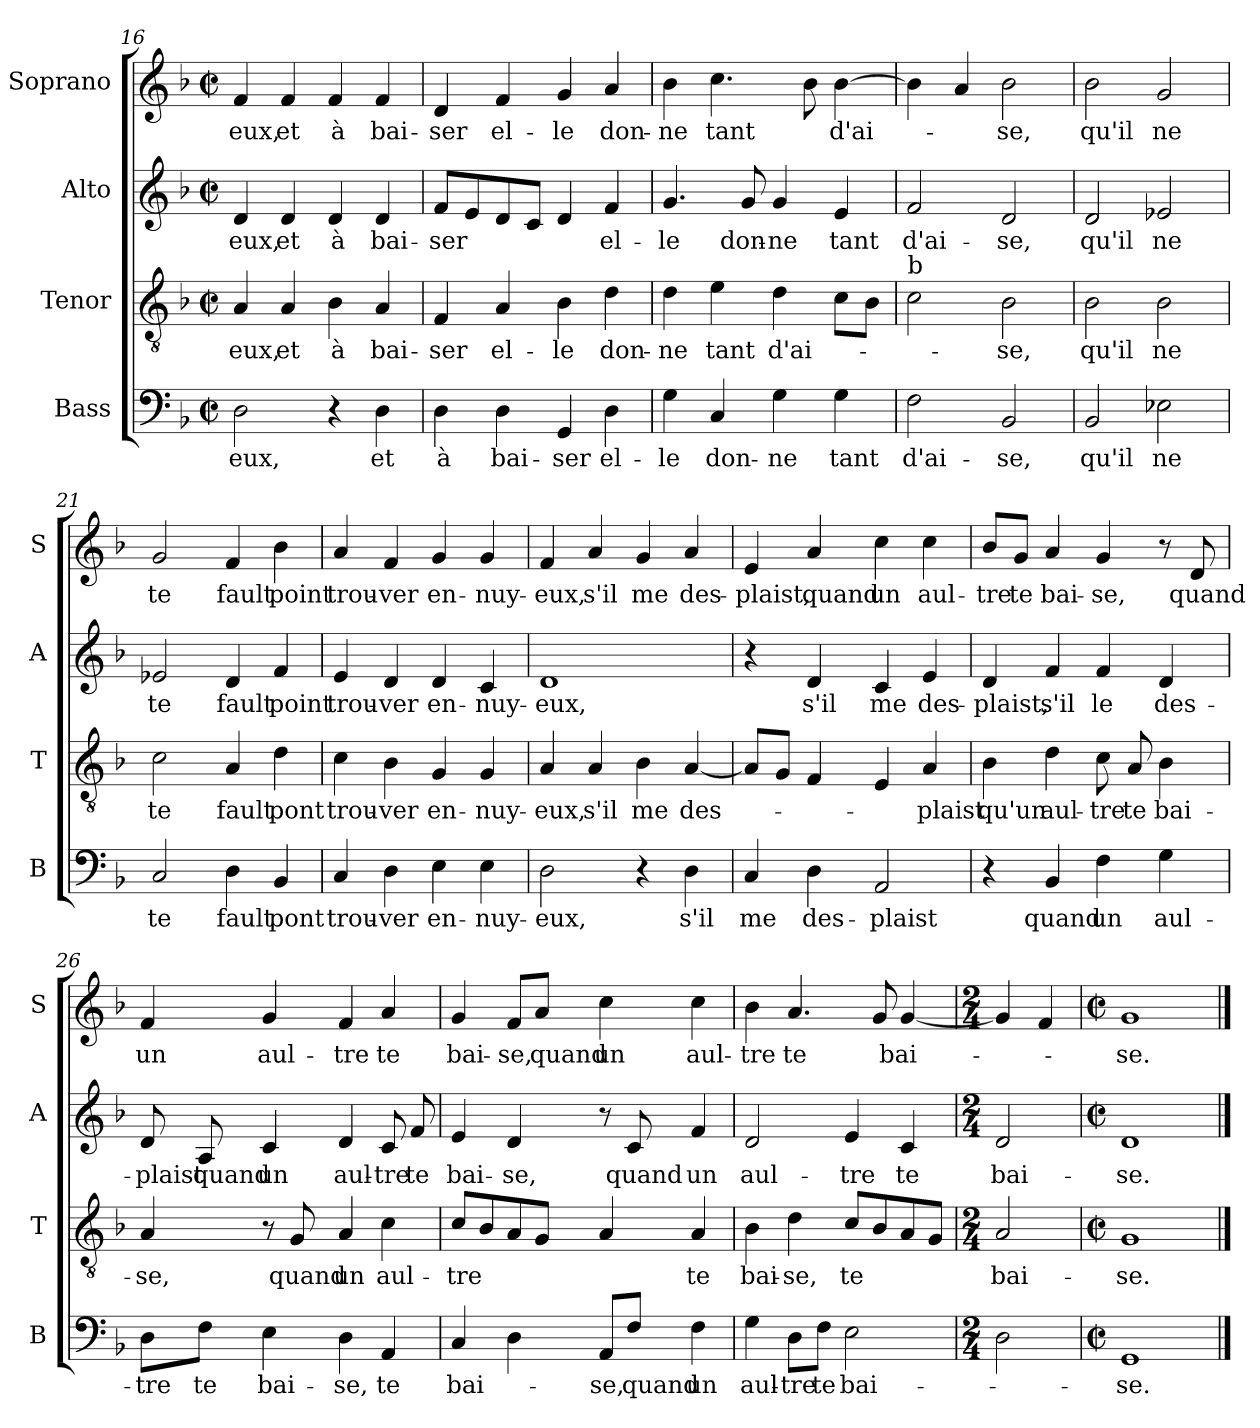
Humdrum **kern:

**kern	**text	**kern	**text	**kern	**text	**kern	**text
*part4	*part4	*part3	*part3	*part2	*part2	*part1	*part1
*staff4	*staff4	*staff3	*staff3	*staff2	*staff2	*staff1	*staff1
*I"Bass	*	*I"Tenor	*	*I"Alto	*	*I"Soprano	*
*I'B	*	*I'T	*	*I'A	*	*I'S	*
*clefF4	*	*clefGv2	*	*clefG2	*	*clefG2	*
*k[b-]	*	*k[b-]	*	*k[b-]	*	*k[b-]	*
*F:	*	*F:	*	*F:	*	*F:	*
*M2/2	*	*M2/2	*	*M2/2	*	*M2/2	*
*met(c|)	*	*met(c|)	*	*met(c|)	*	*met(c|)	*
=16	=16	=16	=16	=16	=16	=16	=16
!	!LO:LY:b	!	!LO:LY:b	!	!LO:LY:b	!	!LO:LY:b
2D\	-eux,	4A/	-eux,	4d/	-eux,	4f/	-eux,
!	!	!	!LO:LY:b	!	!LO:LY:b	!	!LO:LY:b
.	.	4A/	et	4d/	et	4f/	et
!	!	!	!LO:LY:b	!	!LO:LY:b	!	!LO:LY:b
4r	.	4B-\	à	4d/	à	4f/	à
!	!LO:LY:b	!	!LO:LY:b	!	!LO:LY:b	!	!LO:LY:b
4D\	et	4A/	bai-	4d/	bai-	4f/	bai-
!!LO:LB:g=z
=17	=17	=17	=17	=17	=17	=17	=17
!	!LO:LY:b	!	!LO:LY:b	!	!LO:LY:b	!	!LO:LY:b
4D\	à	4F/	-ser	8f/L	-ser	4d/	-ser
.	.	.	.	8e/	.	.	.
!	!LO:LY:b	!	!LO:LY:b	!	!	!	!LO:LY:b
4D\	bai-	4A/	el-	8d/	.	4f/	el-
.	.	.	.	8c/J	.	.	.
!	!LO:LY:b	!	!LO:LY:b	!	!	!	!LO:LY:b
4GG/	-ser	4B-\	-le	4d/	.	4g/	-le
!	!LO:LY:b	!	!LO:LY:b	!	!LO:LY:b	!	!LO:LY:b
4D\	el-	4d\	don-	4f/	el-	4a/	don-
=18	=18	=18	=18	=18	=18	=18	=18
!	!LO:LY:b	!	!LO:LY:b	!	!LO:LY:b	!	!LO:LY:b
4G\	-le	4d\	-ne	4.g/	-le	4b-\	-ne
!	!LO:LY:b	!	!LO:LY:b	!	!	!	!LO:LY:b
4C/	don-	4e\	tant	.	.	4.cc\	tant
!	!	!	!	!	!LO:LY:b	!	!
.	.	.	.	8g/	don-	.	.
!	!LO:LY:b	!	!LO:LY:b	!	!LO:LY:b	!	!
4G\	-ne	4d\	d'ai-	4g/	-ne	.	.
.	.	.	.	.	.	8b-\	.
!	!LO:LY:b	!	!	!	!LO:LY:b	!	!LO:LY:b
4G\	tant	8c\L	.	4e/	tant	[4b-\	d'ai-
.	.	8B-\J	.	.	.	.	.
=19	=19	=19	=19	=19	=19	=19	=19
!	!	!LO:TX:a:t=b	!	!	!	!	!
!	!LO:LY:b	!	!	!	!LO:LY:b	!	!
2F\	d'ai-	2c\	.	2f/	d'ai-	4b-\]	.
.	.	.	.	.	.	4a/	.
!	!LO:LY:b	!	!LO:LY:b	!	!LO:LY:b	!	!LO:LY:b
2BB-/	-se,	2B-\	-se,	2d/	-se,	2b-\	-se,
=20	=20	=20	=20	=20	=20	=20	=20
!	!LO:LY:b	!	!LO:LY:b	!	!LO:LY:b	!	!LO:LY:b
2BB-/	qu'il	2B-\	qu'il	2d/	qu'il	2b-\	qu'il
!	!LO:LY:b	!	!LO:LY:b	!	!LO:LY:b	!	!LO:LY:b
2E-X\	ne	2B-\	ne	2e-X/	ne	2g/	ne
=21	=21	=21	=21	=21	=21	=21	=21
!	!LO:LY:b	!	!LO:LY:b	!	!LO:LY:b	!	!LO:LY:b
2C/	te	2c\	te	2e-X/	te	2g/	te
!	!LO:LY:b	!	!LO:LY:b	!	!LO:LY:b	!	!LO:LY:b
4D\	fault	4A/	fault	4d/	fault	4f/	fault
!	!LO:LY:b	!	!LO:LY:b	!	!LO:LY:b	!	!LO:LY:b
4BB-/	pont	4d\	pont	4f/	point	4b-\	point
!!LO:LB:g=z
=22	=22	=22	=22	=22	=22	=22	=22
!	!LO:LY:b	!	!LO:LY:b	!	!LO:LY:b	!	!LO:LY:b
4C/	trou-	4c\	trou-	4e/	trou-	4a/	trou-
!	!LO:LY:b	!	!LO:LY:b	!	!LO:LY:b	!	!LO:LY:b
4D\	-ver	4B-\	-ver	4d/	-ver	4f/	-ver
!	!LO:LY:b	!	!LO:LY:b	!	!LO:LY:b	!	!LO:LY:b
4E\	en-	4G/	en-	4d/	en-	4g/	en-
!	!LO:LY:b	!	!LO:LY:b	!	!LO:LY:b	!	!LO:LY:b
4E\	-nuy-	4G/	-nuy-	4c/	-nuy-	4g/	-nuy-
=23	=23	=23	=23	=23	=23	=23	=23
!	!LO:LY:b	!	!LO:LY:b	!	!LO:LY:b	!	!LO:LY:b
2D\	-eux,	4A/	-eux,	1d	-eux,	4f/	-eux,
!	!	!	!LO:LY:b	!	!	!	!LO:LY:b
.	.	4A/	s'il	.	.	4a/	s'il
!	!	!	!LO:LY:b	!	!	!	!LO:LY:b
4r	.	4B-\	me	.	.	4g/	me
!	!LO:LY:b	!	!LO:LY:b	!	!	!	!LO:LY:b
4D\	s'il	[4A/	des-	.	.	4a/	des-
=24	=24	=24	=24	=24	=24	=24	=24
!	!LO:LY:b	!	!	!	!	!	!LO:LY:b
4C/	me	8A/L]	.	4r	.	4e/	-plaist,
.	.	8G/J	.	.	.	.	.
!	!LO:LY:b	!	!	!	!LO:LY:b	!	!LO:LY:b
4D\	des-	4F/	.	4d/	s'il	4a/	quand
!	!LO:LY:b	!	!	!	!LO:LY:b	!	!LO:LY:b
2AA/	-plaist	4E/	.	4c/	me	4cc\	un
!	!	!	!LO:LY:b	!	!LO:LY:b	!	!LO:LY:b
.	.	4A/	-plaist	4e/	des-	4cc\	aul-
=25	=25	=25	=25	=25	=25	=25	=25
!	!	!	!LO:LY:b	!	!LO:LY:b	!	!LO:LY:b
4r	.	4B-\	qu'un	4d/	-plaist,	8b-/L	-tre
!	!	!	!	!	!	!	!LO:LY:b
.	.	.	.	.	.	8g/J	te
!	!LO:LY:b	!	!LO:LY:b	!	!LO:LY:b	!	!LO:LY:b
4BB-/	quand	4d\	aul-	4f/	s'il	4a/	bai-
!	!LO:LY:b	!	!LO:LY:b	!	!LO:LY:b	!	!LO:LY:b
4F\	un	8c\	-tre	4f/	le	4g/	-se,
!	!	!	!LO:LY:b	!	!	!	!
.	.	8A/	te	.	.	.	.
!	!LO:LY:b	!	!LO:LY:b	!	!LO:LY:b	!	!
4G\	aul-	4B-\	bai-	4d/	des-	8r	.
!	!	!	!	!	!	!	!LO:LY:b
.	.	.	.	.	.	8d/	quand
=26	=26	=26	=26	=26	=26	=26	=26
!	!LO:LY:b	!	!LO:LY:b	!	!LO:LY:b	!	!LO:LY:b
8D\L	-tre	4A/	-se,	8d/	-plaist	4f/	un
!	!LO:LY:b	!	!	!	!LO:LY:b	!	!
8F\J	te	.	.	8A/	quand	.	.
!	!LO:LY:b	!	!	!	!LO:LY:b	!	!LO:LY:b
4E\	bai-	8r	.	4c/	un	4g/	aul-
!	!	!	!LO:LY:b	!	!	!	!
.	.	8G/	quand	.	.	.	.
!	!LO:LY:b	!	!LO:LY:b	!	!LO:LY:b	!	!LO:LY:b
4D\	-se,	4A/	un	4d/	aul-	4f/	-tre
!	!LO:LY:b	!	!LO:LY:b	!	!LO:LY:b	!	!LO:LY:b
4AA/	te	4c\	aul-	8c/	-tre	4a/	te
!	!	!	!	!	!LO:LY:b	!	!
.	.	.	.	8f/	te	.	.
!!LO:PB:g=z
=27	=27	=27	=27	=27	=27	=27	=27
!	!LO:LY:b	!	!LO:LY:b	!	!LO:LY:b	!	!LO:LY:b
4C/	bai-	8c/L	-tre	4e/	bai-	4g/	bai-
.	.	8B-/	.	.	.	.	.
!	!	!	!	!	!LO:LY:b	!	!LO:LY:b
4D\	.	8A/	.	4d/	-se,	8f/L	-se,
!	!	!	!	!	!	!	!LO:LY:b
.	.	8G/J	.	.	.	8a/J	quand
!	!LO:LY:b	!	!	!	!	!	!LO:LY:b
8AA/L	-se,	4A/	.	8r	.	4cc\	un
!	!LO:LY:b	!	!	!	!LO:LY:b	!	!
8F/J	quand	.	.	8c/	quand	.	.
!	!LO:LY:b	!	!LO:LY:b	!	!LO:LY:b	!	!LO:LY:b
4F\	un	4A/	te	4f/	un	4cc\	aul-
=28	=28	=28	=28	=28	=28	=28	=28
!	!LO:LY:b	!	!LO:LY:b	!	!LO:LY:b	!	!LO:LY:b
4G\	aul-	4B-\	bai-	2d/	aul-	4b-\	-tre
!	!LO:LY:b	!	!LO:LY:b	!	!	!	!LO:LY:b
8D\L	-tre	4d\	-se,	.	.	4.a/	te
!	!LO:LY:b	!	!	!	!	!	!
8F\J	te	.	.	.	.	.	.
!	!LO:LY:b	!	!LO:LY:b	!	!LO:LY:b	!	!
2E\	bai-	8c/L	te	4e/	-tre	.	.
.	.	8B-/	.	.	.	8g/	.
!	!	!	!	!	!LO:LY:b	!	!LO:LY:b
.	.	8A/	.	4c/	te	[4g/	bai-
.	.	8G/J	.	.	.	.	.
=29	=29	=29	=29	=29	=29	=29	=29
*M2/4	*	*M2/4	*	*M2/4	*	*M2/4	*
!	!	!	!LO:LY:b	!	!LO:LY:b	!	!
2D\	.	2A/	bai-	2d/	bai-	4g/]	.
.	.	.	.	.	.	4f/	.
=30	=30	=30	=30	=30	=30	=30	=30
*M2/2	*	*M2/2	*	*M2/2	*	*M2/2	*
*met(c|)	*	*met(c|)	*	*met(c|)	*	*met(c|)	*
!	!LO:LY:b	!	!LO:LY:b	!	!LO:LY:b	!	!LO:LY:b
1GG	-se.	1G	-se.	1d	-se.	1g	-se.
==	==	==	==	==	==	==	==
*-	*-	*-	*-	*-	*-	*-	*-
